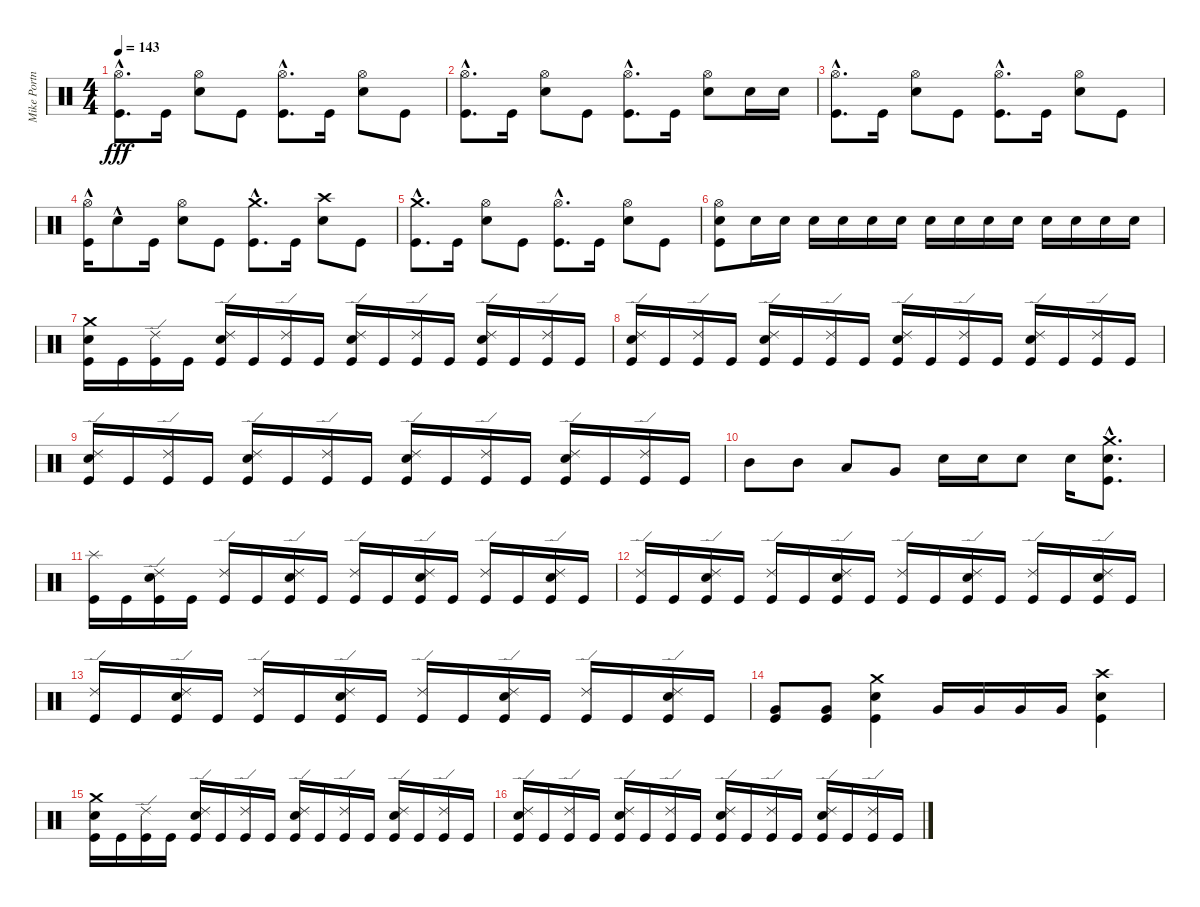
\track ("Mike Portnoy (Drums)" "Mike Portn") {instrument percussion}
\staff {score}
\articulation defaults
\ts (4 4)
\tempo 143
\clef neutral
\ks c
("Hi-Hat (open)" "Kick (hit)"{hac}).8{d dy fff} "Kick (hit)".16 ("Electric Snare (hit)" "Hi-Hat (open)").8 "Kick (hit)".8 ("Hi-Hat (open)" "Kick (hit)"{hac}).8{d} "Kick (hit)".16 ("Electric Snare (hit)" "Hi-Hat (open)").8 "Kick (hit)".8 |
("Hi-Hat (open)" "Kick (hit)"{hac}).8{d} "Kick (hit)".16 ("Electric Snare (hit)" "Hi-Hat (open)").8 "Kick (hit)".8 ("Hi-Hat (open)" "Kick (hit)"{hac}).8{d} "Kick (hit)".16 ("Electric Snare (hit)" "Hi-Hat (open)").8 "Electric Snare (hit)".16 "Electric Snare (hit)".16 |
("Hi-Hat (open)" "Kick (hit)"{hac}).8{d} "Kick (hit)".16 ("Electric Snare (hit)" "Hi-Hat (open)").8 "Kick (hit)".8 ("Hi-Hat (open)" "Kick (hit)"{hac}).8{d} "Kick (hit)".16 ("Electric Snare (hit)" "Hi-Hat (open)").8 "Kick (hit)".8 |
("Hi-Hat (open)" "Kick (hit)"{hac}).16 "Electric Snare (hit)"{hac}.8 "Kick (hit)".16 ("Electric Snare (hit)" "Hi-Hat (open)").8 "Kick (hit)".8 ("Crash medium (hit)" "Kick (hit)"{hac}).8{d} "Kick (hit)".16 ("Crash high (hit)" "Electric Snare (hit)").8 "Kick (hit)".8 |
("Crash medium (hit)" "Kick (hit)"{hac}).8{d} "Kick (hit)".16 ("Electric Snare (hit)" "Hi-Hat (open)").8 "Kick (hit)".8 ("Hi-Hat (open)" "Kick (hit)"{hac}).8{d} "Kick (hit)".16 ("Electric Snare (hit)" "Hi-Hat (open)").8 "Kick (hit)".8 |
("Hi-Hat (open)" "Electric Snare (hit)" "Kick (hit)").8 "Electric Snare (hit)".16 "Electric Snare (hit)".16 "Electric Snare (hit)".16 "Electric Snare (hit)".16 "Electric Snare (hit)".16 "Electric Snare (hit)".16 "Electric Snare (hit)".16 "Electric Snare (hit)".16 "Electric Snare (hit)".16 "Electric Snare (hit)".16 "Electric Snare (hit)".16 "Electric Snare (hit)".16 "Electric Snare (hit)".16 "Electric Snare (hit)".16 |
("Crash medium (hit)" "Electric Snare (hit)" "Kick (hit)").16 "Kick (hit)".16 ("Ride (edge) 2" "Kick (hit)").16 "Kick (hit)".16 ("Ride (edge) 2" "Electric Snare (hit)" "Kick (hit)").16 "Kick (hit)".16 ("Ride (edge) 2" "Kick (hit)").16 "Kick (hit)".16 ("Ride (edge) 2" "Electric Snare (hit)" "Kick (hit)").16 "Kick (hit)".16 ("Ride (edge) 2" "Kick (hit)").16 "Kick (hit)".16 ("Ride (edge) 2" "Electric Snare (hit)" "Kick (hit)").16 "Kick (hit)".16 ("Ride (edge) 2" "Kick (hit)").16 "Kick (hit)".16 |
("Ride (edge) 2" "Electric Snare (hit)" "Kick (hit)").16 "Kick (hit)".16 ("Ride (edge) 2" "Kick (hit)").16 "Kick (hit)".16 ("Ride (edge) 2" "Electric Snare (hit)" "Kick (hit)").16 "Kick (hit)".16 ("Ride (edge) 2" "Kick (hit)").16 "Kick (hit)".16 ("Ride (edge) 2" "Electric Snare (hit)" "Kick (hit)").16 "Kick (hit)".16 ("Ride (edge) 2" "Kick (hit)").16 "Kick (hit)".16 ("Ride (edge) 2" "Electric Snare (hit)" "Kick (hit)").16 "Kick (hit)".16 ("Ride (edge) 2" "Kick (hit)").16 "Kick (hit)".16 |
("Ride (edge) 2" "Electric Snare (hit)" "Kick (hit)").16 "Kick (hit)".16 ("Ride (edge) 2" "Kick (hit)").16 "Kick (hit)".16 ("Ride (edge) 2" "Electric Snare (hit)" "Kick (hit)").16 "Kick (hit)".16 ("Ride (edge) 2" "Kick (hit)").16 "Kick (hit)".16 ("Ride (edge) 2" "Electric Snare (hit)" "Kick (hit)").16 "Kick (hit)".16 ("Ride (edge) 2" "Kick (hit)").16 "Kick (hit)".16 ("Ride (edge) 2" "Electric Snare (hit)" "Kick (hit)").16 "Kick (hit)".16 ("Ride (edge) 2" "Kick (hit)").16 "Kick (hit)".16 |
"Mid Tom (hit)".8 "Mid Tom (hit)".8 "Low Tom (hit)".8 "Very Low Tom (hit)".8 "Electric Snare (hit)".16 "Electric Snare (hit)".16 "Electric Snare (hit)".8 "Electric Snare (hit)".16 ("Crash medium (hit)"{hac} "Kick (hit)"{hac} "Electric Snare (hit)"{hac}).8{d} |
("Splash (hit)" "Kick (hit)").16 "Kick (hit)".16 ("Electric Snare (hit)" "Ride (edge) 2" "Kick (hit)").16 "Kick (hit)".16 ("Ride (edge) 2" "Kick (hit)").16 "Kick (hit)".16 ("Electric Snare (hit)" "Ride (edge) 2" "Kick (hit)").16 "Kick (hit)".16 ("Ride (edge) 2" "Kick (hit)").16 "Kick (hit)".16 ("Electric Snare (hit)" "Ride (edge) 2" "Kick (hit)").16 "Kick (hit)".16 ("Ride (edge) 2" "Kick (hit)").16 "Kick (hit)".16 ("Electric Snare (hit)" "Ride (edge) 2" "Kick (hit)").16 "Kick (hit)".16 |
("Ride (edge) 2" "Kick (hit)").16 "Kick (hit)".16 ("Electric Snare (hit)" "Ride (edge) 2" "Kick (hit)").16 "Kick (hit)".16 ("Ride (edge) 2" "Kick (hit)").16 "Kick (hit)".16 ("Electric Snare (hit)" "Ride (edge) 2" "Kick (hit)").16 "Kick (hit)".16 ("Ride (edge) 2" "Kick (hit)").16 "Kick (hit)".16 ("Electric Snare (hit)" "Ride (edge) 2" "Kick (hit)").16 "Kick (hit)".16 ("Ride (edge) 2" "Kick (hit)").16 "Kick (hit)".16 ("Electric Snare (hit)" "Ride (edge) 2" "Kick (hit)").16 "Kick (hit)".16 |
("Ride (edge) 2" "Kick (hit)").16 "Kick (hit)".16 ("Electric Snare (hit)" "Ride (edge) 2" "Kick (hit)").16 "Kick (hit)".16 ("Ride (edge) 2" "Kick (hit)").16 "Kick (hit)".16 ("Electric Snare (hit)" "Ride (edge) 2" "Kick (hit)").16 "Kick (hit)".16 ("Ride (edge) 2" "Kick (hit)").16 "Kick (hit)".16 ("Electric Snare (hit)" "Ride (edge) 2" "Kick (hit)").16 "Kick (hit)".16 ("Ride (edge) 2" "Kick (hit)").16 "Kick (hit)".16 ("Electric Snare (hit)" "Ride (edge) 2" "Kick (hit)").16 "Kick (hit)".16 |
("Very Low Tom (hit)" "Kick (hit)").8 ("Very Low Tom (hit)" "Kick (hit)").8 ("Crash medium (hit)" "Electric Snare (hit)" "Kick (hit)").4 "Very Low Tom (hit)".16 "Very Low Tom (hit)".16 "Very Low Tom (hit)".16 "Very Low Tom (hit)".16 ("Crash high (hit)" "Electric Snare (hit)" "Kick (hit)").4 |
("Crash medium (hit)" "Electric Snare (hit)" "Kick (hit)").16 "Kick (hit)".16 ("Ride (edge) 2" "Kick (hit)").16 "Kick (hit)".16 ("Ride (edge) 2" "Electric Snare (hit)" "Kick (hit)").16 "Kick (hit)".16 ("Ride (edge) 2" "Kick (hit)").16 "Kick (hit)".16 ("Ride (edge) 2" "Electric Snare (hit)" "Kick (hit)").16 "Kick (hit)".16 ("Ride (edge) 2" "Kick (hit)").16 "Kick (hit)".16 ("Ride (edge) 2" "Electric Snare (hit)" "Kick (hit)").16 "Kick (hit)".16 ("Ride (edge) 2" "Kick (hit)").16 "Kick (hit)".16 |
("Ride (edge) 2" "Electric Snare (hit)" "Kick (hit)").16 "Kick (hit)".16 ("Ride (edge) 2" "Kick (hit)").16 "Kick (hit)".16 ("Ride (edge) 2" "Electric Snare (hit)" "Kick (hit)").16 "Kick (hit)".16 ("Ride (edge) 2" "Kick (hit)").16 "Kick (hit)".16 ("Ride (edge) 2" "Electric Snare (hit)" "Kick (hit)").16 "Kick (hit)".16 ("Ride (edge) 2" "Kick (hit)").16 "Kick (hit)".16 ("Ride (edge) 2" "Electric Snare (hit)" "Kick (hit)").16 "Kick (hit)".16 ("Ride (edge) 2" "Kick (hit)").16 "Kick (hit)".16
